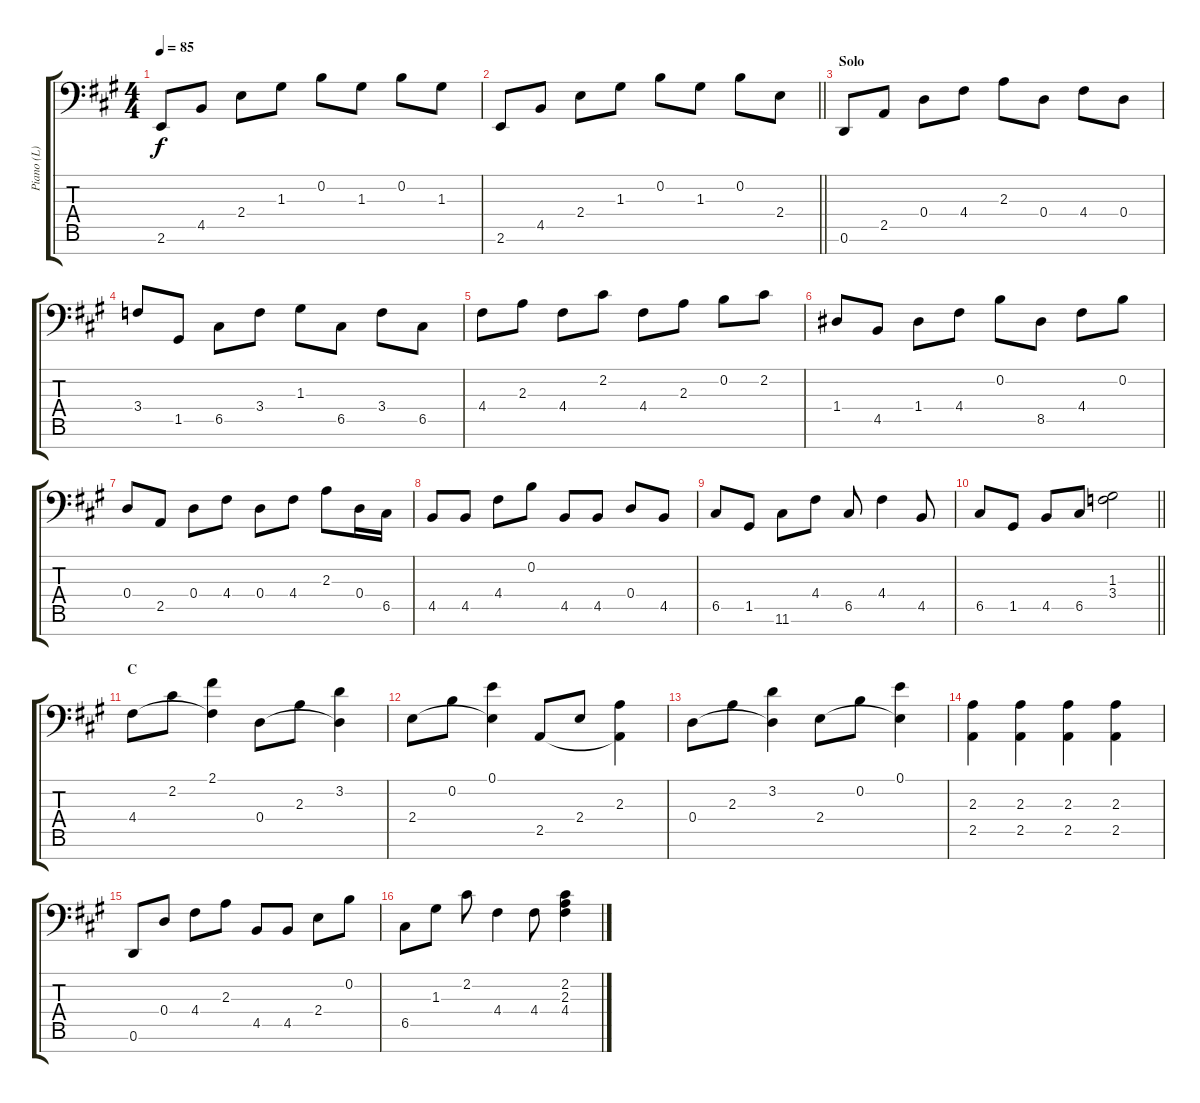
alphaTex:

\track ("Piano (L)" "Piano (L)") {instrument acousticgrandpiano}
\staff {score tabs}
\tuning (E4 B3 G3 D3 G2 D2 G1) {hide}
\ts (4 4)
\tempo 85
\clef f4
\ks a
2.6.8{dy f} 4.5.8 2.4.8 1.3.8 0.2.8 1.3.8 0.2.8 1.3.8 |
\barLineRight lightlight
2.6.8 4.5.8 2.4.8 1.3.8 0.2.8 1.3.8 0.2.8 2.4.8 |
\section ("" "Solo")
0.6.8 2.5.8 0.4.8 4.4.8 2.3.8 0.4.8 4.4.8 0.4.8 |
3.4.8 1.5.8 6.5.8 3.4.8 1.3.8 6.5.8 3.4.8 6.5.8 |
4.4.8 2.3.8 4.4.8 2.2.8 4.4.8 2.3.8 0.2.8 2.2.8 |
1.4.8 4.5.8 1.4.8 4.4.8 0.2.8 8.5.8 4.4.8 0.2.8 |
0.4.8 2.5.8 0.4.8 4.4.8 0.4.8 4.4.8 2.3.8 0.4.16 6.5.16 |
4.5.8 4.5.8 4.4.8 0.2.8 4.5.8 4.5.8 0.4.8 4.5.8 |
6.5.8 1.5.8 11.6.8 4.4.8 6.5.8 4.4.4 4.5.8 |
\barLineRight lightlight
6.5.8 1.5.8 4.5.8 6.5.8 (1.3 3.4).2 |
\section ("" "C")
4.4.8 2.2.8 (2.1 4.4{t}).4 0.4.8 2.3.8 (3.2 0.4{t}).4 |
2.4.8 0.2.8 (0.1 2.4{t}).4 2.5.8 2.4.8 (2.3 2.5{t}).4 |
0.4.8 2.3.8 (3.2 0.4{t}).4 2.4.8 0.2.8 (0.1 2.4{t}).4 |
(2.3 2.5).4 (2.3 2.5).4 (2.3 2.5).4 (2.3 2.5).4 |
0.6.8 0.4.8 4.4.8 2.3.8 4.5.8 4.5.8 2.4.8 0.2.8 |
6.5.8 1.3.8 2.2.8 4.4.4 4.4.8 (2.2 2.3 4.4).4
